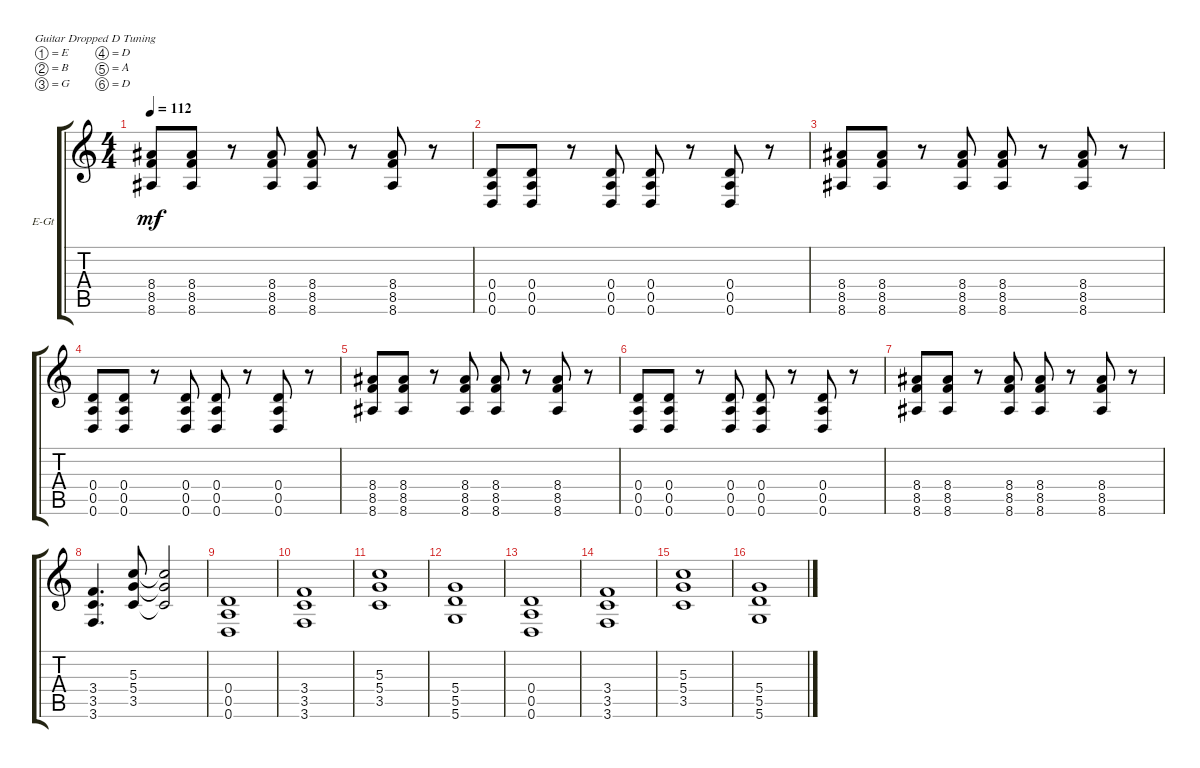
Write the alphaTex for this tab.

\defaultSystemsLayout 4
\bracketExtendMode groupsimilarinstruments
\firstSystemTrackNameOrientation horizontal
\otherSystemsTrackNameOrientation horizontal
\track ("Electric Guitar(Talkbox)" "E-Gt") {instrument distortionguitar}
\staff {score tabs}
\tuning (E4 B3 G3 D3 A2 D2)
\ts (4 4)
\tempo 112
\clef g2
\ks c
(8.5 8.6 8.4).8{dy mf} (8.6 8.5 8.4).8 r.8 (8.6 8.5 8.4).8 (8.4 8.5 8.6).8 r.8 (8.6 8.5 8.4).8 r.8 |
(0.6 0.5 0.4).8 (0.4 0.5 0.6).8 r.8 (0.6 0.5 0.4).8 (0.4 0.5 0.6).8 r.8 (0.6 0.5 0.4).8 r.8 |
(8.5 8.6 8.4).8 (8.6 8.5 8.4).8 r.8 (8.6 8.5 8.4).8 (8.4 8.5 8.6).8 r.8 (8.6 8.5 8.4).8 r.8 |
(0.6 0.5 0.4).8 (0.4 0.5 0.6).8 r.8 (0.6 0.5 0.4).8 (0.4 0.5 0.6).8 r.8 (0.6 0.5 0.4).8 r.8 |
(8.5 8.6 8.4).8 (8.6 8.5 8.4).8 r.8 (8.6 8.5 8.4).8 (8.4 8.5 8.6).8 r.8 (8.6 8.5 8.4).8 r.8 |
(0.6 0.5 0.4).8 (0.4 0.5 0.6).8 r.8 (0.6 0.5 0.4).8 (0.4 0.5 0.6).8 r.8 (0.6 0.5 0.4).8 r.8 |
(8.5 8.6 8.4).8 (8.6 8.5 8.4).8 r.8 (8.6 8.5 8.4).8 (8.4 8.5 8.6).8 r.8 (8.6 8.5 8.4).8 r.8 |
(3.6 3.5 3.4).4{d} (5.4 3.5 5.3).8 (5.4{t} 3.5{t} 5.3{t}).2 |
(0.6 0.5 0.4).1 |
(3.6 3.5 3.4).1 |
(3.5 5.4 5.3).1 |
(5.6 5.5 5.4).1 |
(0.6 0.5 0.4).1 |
(3.6 3.5 3.4).1 |
(3.5 5.4 5.3).1 |
(5.6 5.5 5.4).1
